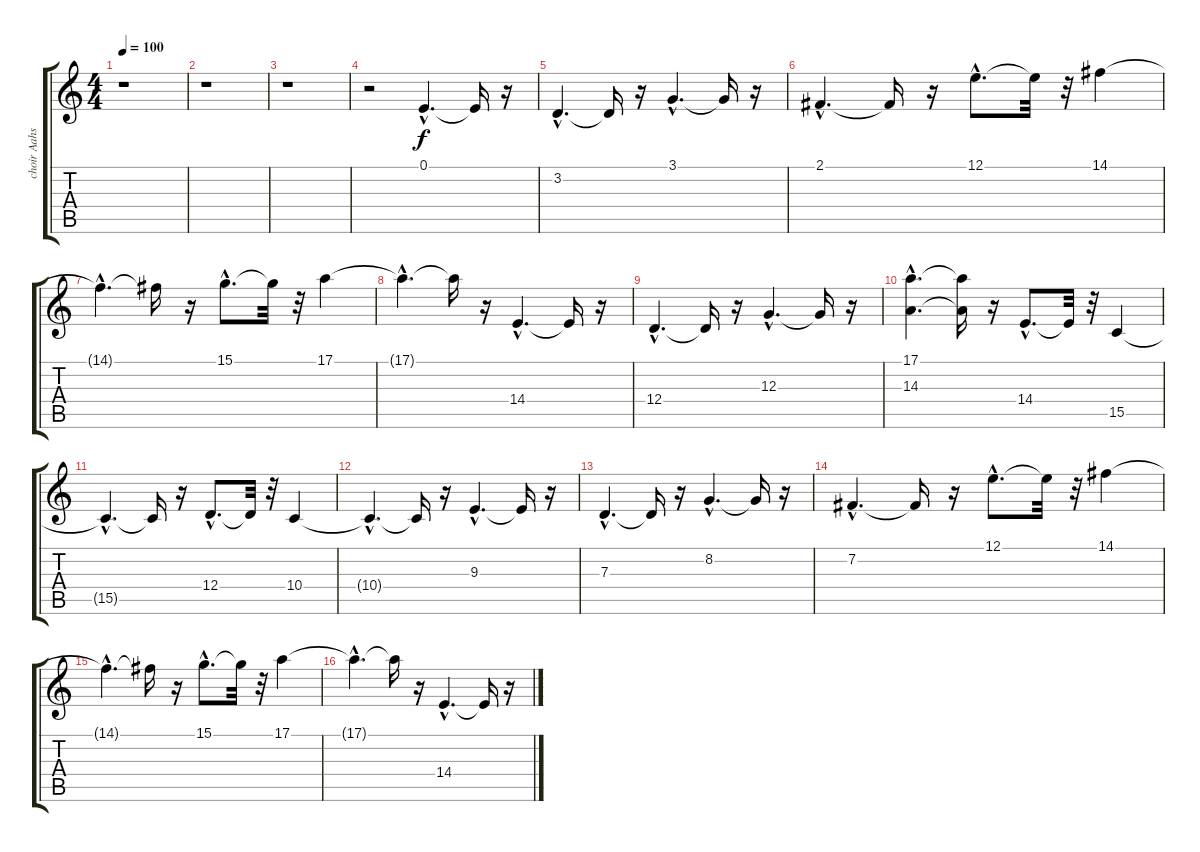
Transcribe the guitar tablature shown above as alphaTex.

\track ("choir Aahs" "choir Aahs") {instrument choiraahs}
\staff {score tabs}
\tuning (E4 B3 G3 D3 A2 E2) {hide}
\ts (4 4)
\tempo 100
\clef g2
\ks c
r.1{dy f} |
r.1 |
r.1 |
r.2 0.1{hac}.4{d} 0.1{t}.16 r.16 |
3.2{hac}.4{d} 3.2{t}.16 r.16 3.1{hac}.4{d} 3.1{t}.16 r.16 |
2.1{hac}.4{d} 2.1{t}.16 r.16 12.1{hac}.8{d} 12.1{t}.32 r.32 14.1.4 |
14.1{hac t}.4{d} 14.1{t}.16 r.16 15.1{hac}.8{d} 15.1{t}.32 r.32 17.1.4 |
17.1{hac t}.4{d} 17.1{t}.16 r.16 14.4{hac}.4{d} 14.4{t}.16 r.16 |
12.4{hac}.4{d} 12.4{t}.16 r.16 12.3{hac}.4{d} 12.3{t}.16 r.16 |
(17.1{hac} 14.3{hac}).4{d} (17.1{t} 14.3{t}).16 r.16 14.4{hac}.8{d} 14.4{t}.32 r.32 15.5.4 |
15.5{hac t}.4{d} 15.5{t}.16 r.16 12.4{hac}.8{d} 12.4{t}.32 r.32 10.4.4 |
10.4{hac t}.4{d} 10.4{t}.16 r.16 9.3{hac}.4{d} 9.3{t}.16 r.16 |
7.3{hac}.4{d} 7.3{t}.16 r.16 8.2{hac}.4{d} 8.2{t}.16 r.16 |
7.2{hac}.4{d} 7.2{t}.16 r.16 12.1{hac}.8{d} 12.1{t}.32 r.32 14.1.4 |
14.1{hac t}.4{d} 14.1{t}.16 r.16 15.1{hac}.8{d} 15.1{t}.32 r.32 17.1.4 |
17.1{hac t}.4{d} 17.1{t}.16 r.16 14.4{hac}.4{d} 14.4{t}.16 r.16
